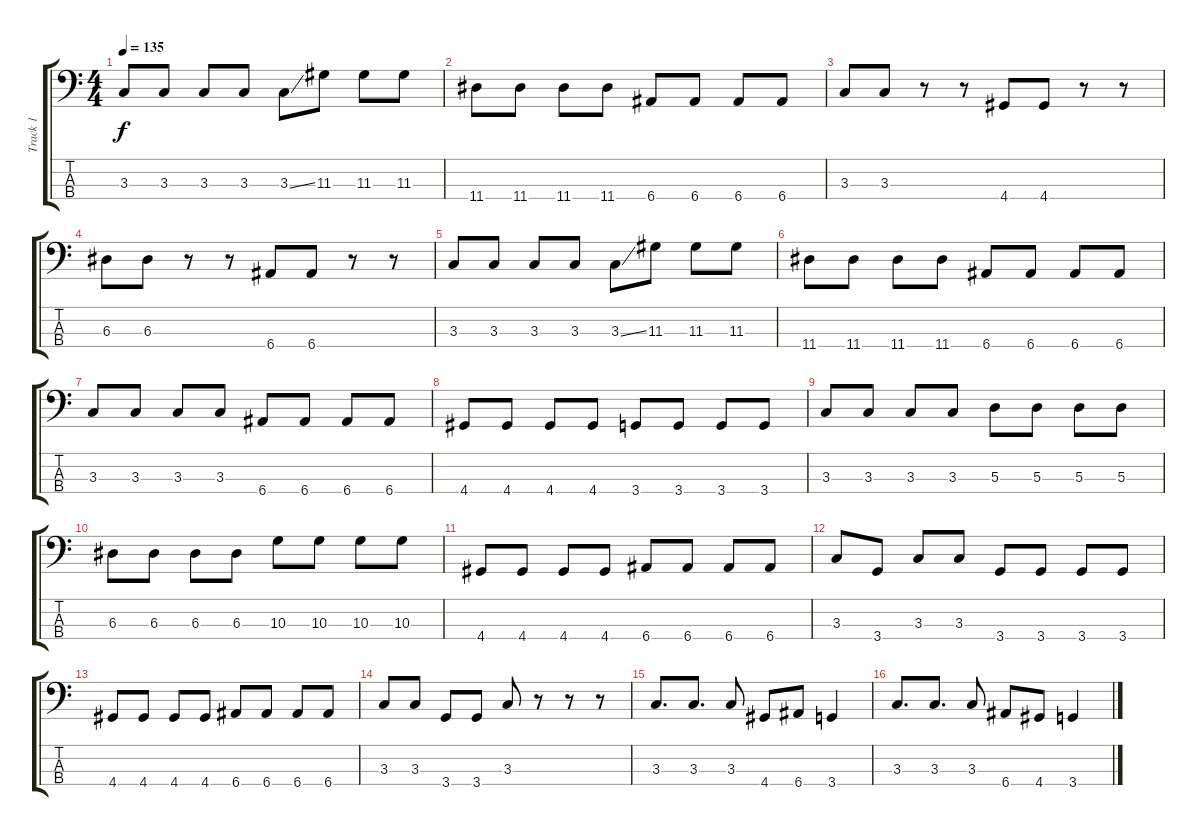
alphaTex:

\track ("Track 1" "Track 1") {mute instrument electricbassfinger}
\staff {score tabs}
\tuning (G2 D2 A1 E1) {hide}
\ts (4 4)
\tempo 135
\clef f4
\ks c
3.3.8{dy f} 3.3.8 3.3.8 3.3.8 3.3{ss}.8 11.3.8 11.3.8 11.3.8 |
11.4.8 11.4.8 11.4.8 11.4.8 6.4.8 6.4.8 6.4.8 6.4.8 |
3.3.8 3.3.8 r.8 r.8 4.4.8 4.4.8 r.8 r.8 |
6.3.8 6.3.8 r.8 r.8 6.4.8 6.4.8 r.8 r.8 |
3.3.8 3.3.8 3.3.8 3.3.8 3.3{ss}.8 11.3.8 11.3.8 11.3.8 |
11.4.8 11.4.8 11.4.8 11.4.8 6.4.8 6.4.8 6.4.8 6.4.8 |
3.3.8 3.3.8 3.3.8 3.3.8 6.4.8 6.4.8 6.4.8 6.4.8 |
4.4.8 4.4.8 4.4.8 4.4.8 3.4.8 3.4.8 3.4.8 3.4.8 |
3.3.8 3.3.8 3.3.8 3.3.8 5.3.8 5.3.8 5.3.8 5.3.8 |
6.3.8 6.3.8 6.3.8 6.3.8 10.3.8 10.3.8 10.3.8 10.3.8 |
4.4.8 4.4.8 4.4.8 4.4.8 6.4.8 6.4.8 6.4.8 6.4.8 |
3.3.8 3.4.8 3.3.8 3.3.8 3.4.8 3.4.8 3.4.8 3.4.8 |
4.4.8 4.4.8 4.4.8 4.4.8 6.4.8 6.4.8 6.4.8 6.4.8 |
3.3.8 3.3.8 3.4.8 3.4.8 3.3.8 r.8 r.8 r.8 |
3.3.8{d} 3.3.8{d} 3.3.8 4.4.8 6.4.8 3.4.4 |
3.3.8{d} 3.3.8{d} 3.3.8 6.4.8 4.4.8 3.4.4
